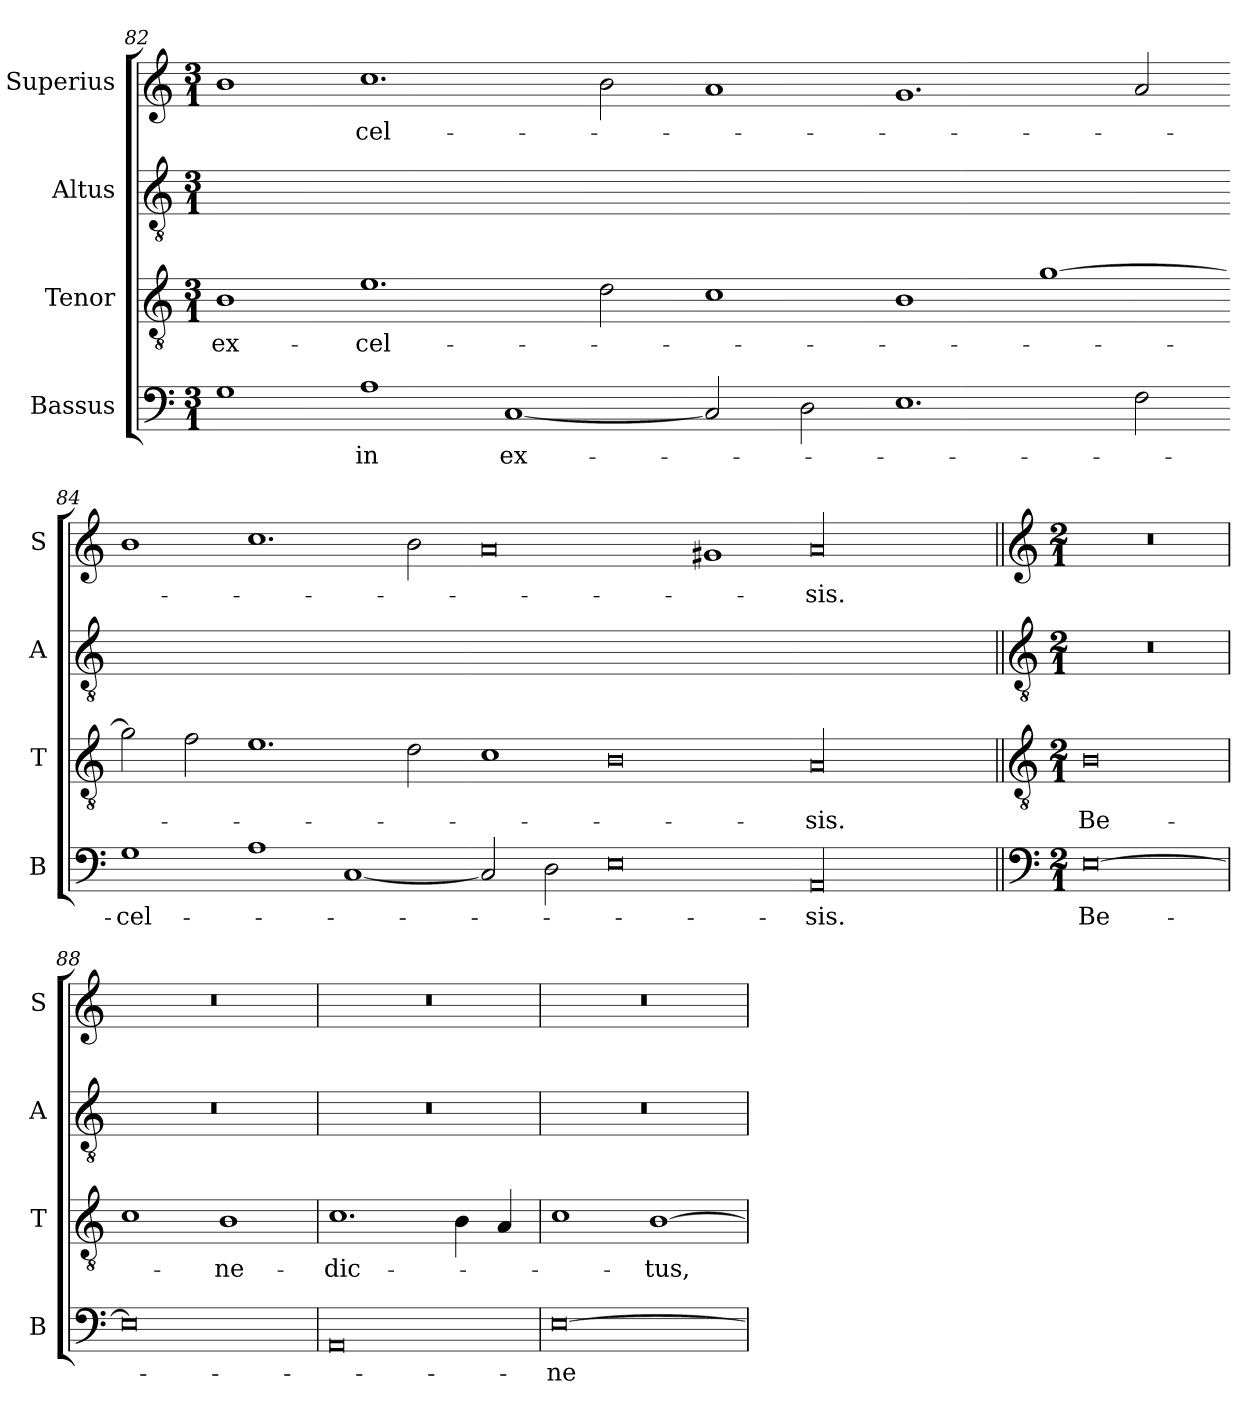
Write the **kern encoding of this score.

**kern	**text	**kern	**text	**kern	**kern	**text
*part4	*part4	*part3	*part3	*part2	*part1	*part1
*staff4	*staff4	*staff3	*staff3	*staff2	*staff1	*staff1
*I"Bassus	*	*I"Tenor	*	*I"Altus	*I"Superius	*
*I'B	*	*I'T	*	*I'A	*I'S	*
*clefF4	*	*clefGv2	*	*clefGv2	*clefG2	*
*k[]	*	*k[]	*	*k[]	*k[]	*
*M3/1	*	*M3/1	*	*M3/1	*M3/1	*
=82	=82	=82	=82	=82	=82	=82
1G	.	1B	ex-	0.eyy	1b	.
1A	in	1.e	-cel-	.	1.cc	-cel-
[1C	ex-	.	.	.	.	.
.	.	2d\	.	.	2b\	.
=83-	=83-	=83-	=83-	=83-	=83-	=83-
2C/]	.	1c	.	0.eyy	1a	.
2D\	.	.	.	.	.	.
1.E	.	1B	.	.	1.g	.
.	.	[1g	.	.	.	.
2F\	.	.	.	.	2a/	.
=84-	=84-	=84-	=84-	=84-	=84-	=84-
1G	-cel-	2g\]	.	0.eyy	1b	.
.	.	2f\	.	.	.	.
1A	.	1.e	.	.	1.cc	.
[1C	.	.	.	.	.	.
.	.	2d\	.	.	2b\	.
=85-	=85-	=85-	=85-	=85-	=85-	=85-
2C/]	.	1c	.	0.eyy	0a	.
2D\	.	.	.	.	.	.
0E	.	0B	.	.	.	.
.	.	.	.	.	1g#X	.
=86-	=86-	=86-	=86-	=86-	=86-	=86-
!LO:N:vis=00	!	!LO:N:vis=00	!	!	!LO:N:vis=00	!
0.AA/	-sis.	0.A/	-sis.	0.eyy	0.a/	-sis.
!!LO:LB:g=z
=87||	=87||	=87||	=87||	=87||	=87||	=87||
*clefF4	*	*clefGv2	*	*clefGv2	*clefG2	*
*k[]	*	*k[]	*	*k[]	*k[]	*
*M2/1	*	*M2/1	*	*M2/1	*M2/1	*
[0E	Be-	0B	Be-	0r	0r	.
=88	=88	=88	=88	=88	=88	=88
0E]	.	1c	.	0r	0r	.
.	.	1B	-ne-	.	.	.
=89	=89	=89	=89	=89	=89	=89
0AA	.	1.c	-dic-	0r	0r	.
.	.	4B\	.	.	.	.
.	.	4A/	.	.	.	.
=90	=90	=90	=90	=90	=90	=90
[0E	-ne-	1c	.	0r	0r	.
.	.	[1B	-tus,	.	.	.
=	=	=	=	=	=	=
*-	*-	*-	*-	*-	*-	*-
